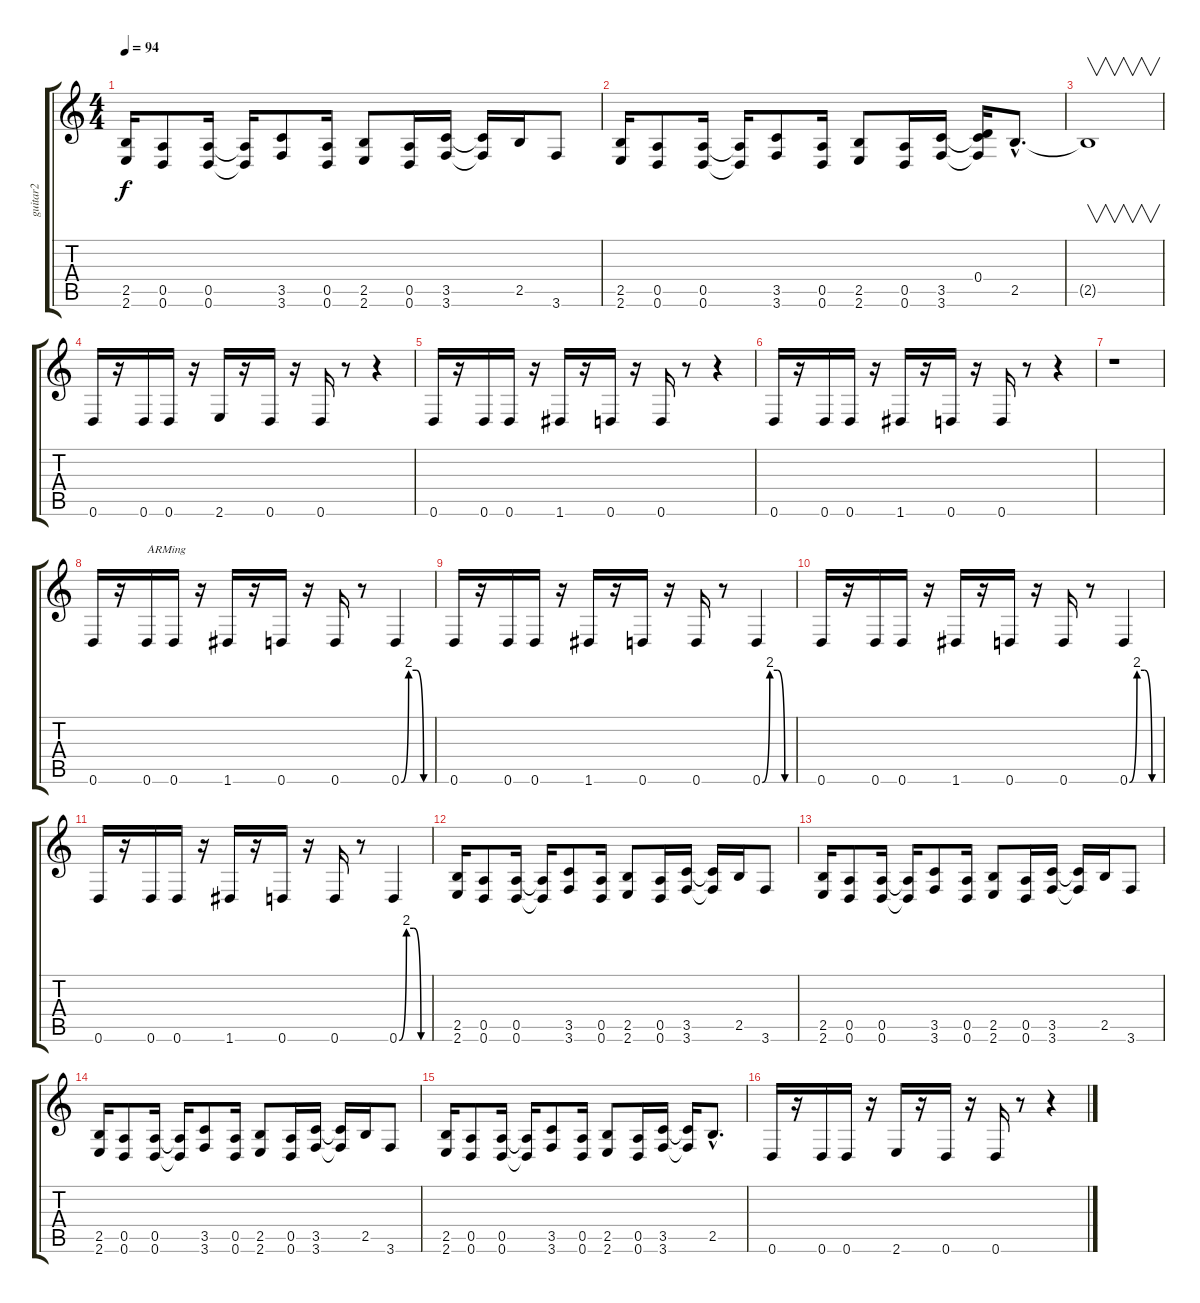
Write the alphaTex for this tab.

\track ("guitar2" "guitar2") {instrument distortionguitar}
\staff {score tabs}
\tuning (E4 B3 G3 D3 A2 D2) {hide}
\ts (4 4)
\tempo 94
\clef g2
\ks c
(2.5 2.6).16{dy f} (0.5 0.6).8 (0.5 0.6).16 (0.5{t} 0.6{t}).16 (3.5 3.6).8 (0.5 0.6).16 (2.5 2.6).8 (0.5 0.6).16 (3.5 3.6).16 (3.5{t} 3.6{t}).16 2.5.16 3.6.8 |
(2.5 2.6).16 (0.5 0.6).8 (0.5 0.6).16 (0.5{t} 0.6{t}).16 (3.5 3.6).8 (0.5 0.6).16 (2.5 2.6).8 (0.5 0.6).16 (3.5 3.6).16 (0.4 3.5{t} 3.6{t}).16 2.5{hac}.8{d} |
2.5{t}.1{v} |
0.6.16 r.16 0.6.16 0.6.16 r.16 2.6.16 r.16 0.6.16 r.16 0.6.16 r.8 r.4 |
0.6.16 r.16 0.6.16 0.6.16 r.16 1.6.16 r.16 0.6.16 r.16 0.6.16 r.8 r.4 |
0.6.16 r.16 0.6.16 0.6.16 r.16 1.6.16 r.16 0.6.16 r.16 0.6.16 r.8 r.4 |
r.1 |
0.6.16 r.16 0.6.16{txt "ARMing"} 0.6.16 r.16 1.6.16 r.16 0.6.16 r.16 0.6.16 r.8 0.6{be (custom 0 0 15 8 30 8 45 0 60 0)}.4 |
0.6.16 r.16 0.6.16 0.6.16 r.16 1.6.16 r.16 0.6.16 r.16 0.6.16 r.8 0.6{be (custom 0 0 15 8 30 8 45 0 60 0)}.4 |
0.6.16 r.16 0.6.16 0.6.16 r.16 1.6.16 r.16 0.6.16 r.16 0.6.16 r.8 0.6{be (custom 0 0 15 8 30 8 45 0 60 0)}.4 |
0.6.16 r.16 0.6.16 0.6.16 r.16 1.6.16 r.16 0.6.16 r.16 0.6.16 r.8 0.6{be (custom 0 0 15 8 30 8 45 0 60 0)}.4 |
(2.5 2.6).16 (0.5 0.6).8 (0.5 0.6).16 (0.5{t} 0.6{t}).16 (3.5 3.6).8 (0.5 0.6).16 (2.5 2.6).8 (0.5 0.6).16 (3.5 3.6).16 (3.5{t} 3.6{t}).16 2.5.16 3.6.8 |
(2.5 2.6).16 (0.5 0.6).8 (0.5 0.6).16 (0.5{t} 0.6{t}).16 (3.5 3.6).8 (0.5 0.6).16 (2.5 2.6).8 (0.5 0.6).16 (3.5 3.6).16 (3.5{t} 3.6{t}).16 2.5.16 3.6.8 |
(2.5 2.6).16 (0.5 0.6).8 (0.5 0.6).16 (0.5{t} 0.6{t}).16 (3.5 3.6).8 (0.5 0.6).16 (2.5 2.6).8 (0.5 0.6).16 (3.5 3.6).16 (3.5{t} 3.6{t}).16 2.5.16 3.6.8 |
(2.5 2.6).16 (0.5 0.6).8 (0.5 0.6).16 (0.5{t} 0.6{t}).16 (3.5 3.6).8 (0.5 0.6).16 (2.5 2.6).8 (0.5 0.6).16 (3.5 3.6).16 (3.5{t} 3.6{t}).16 2.5{hac}.8{d} |
0.6.16 r.16 0.6.16 0.6.16 r.16 2.6.16 r.16 0.6.16 r.16 0.6.16 r.8 r.4
